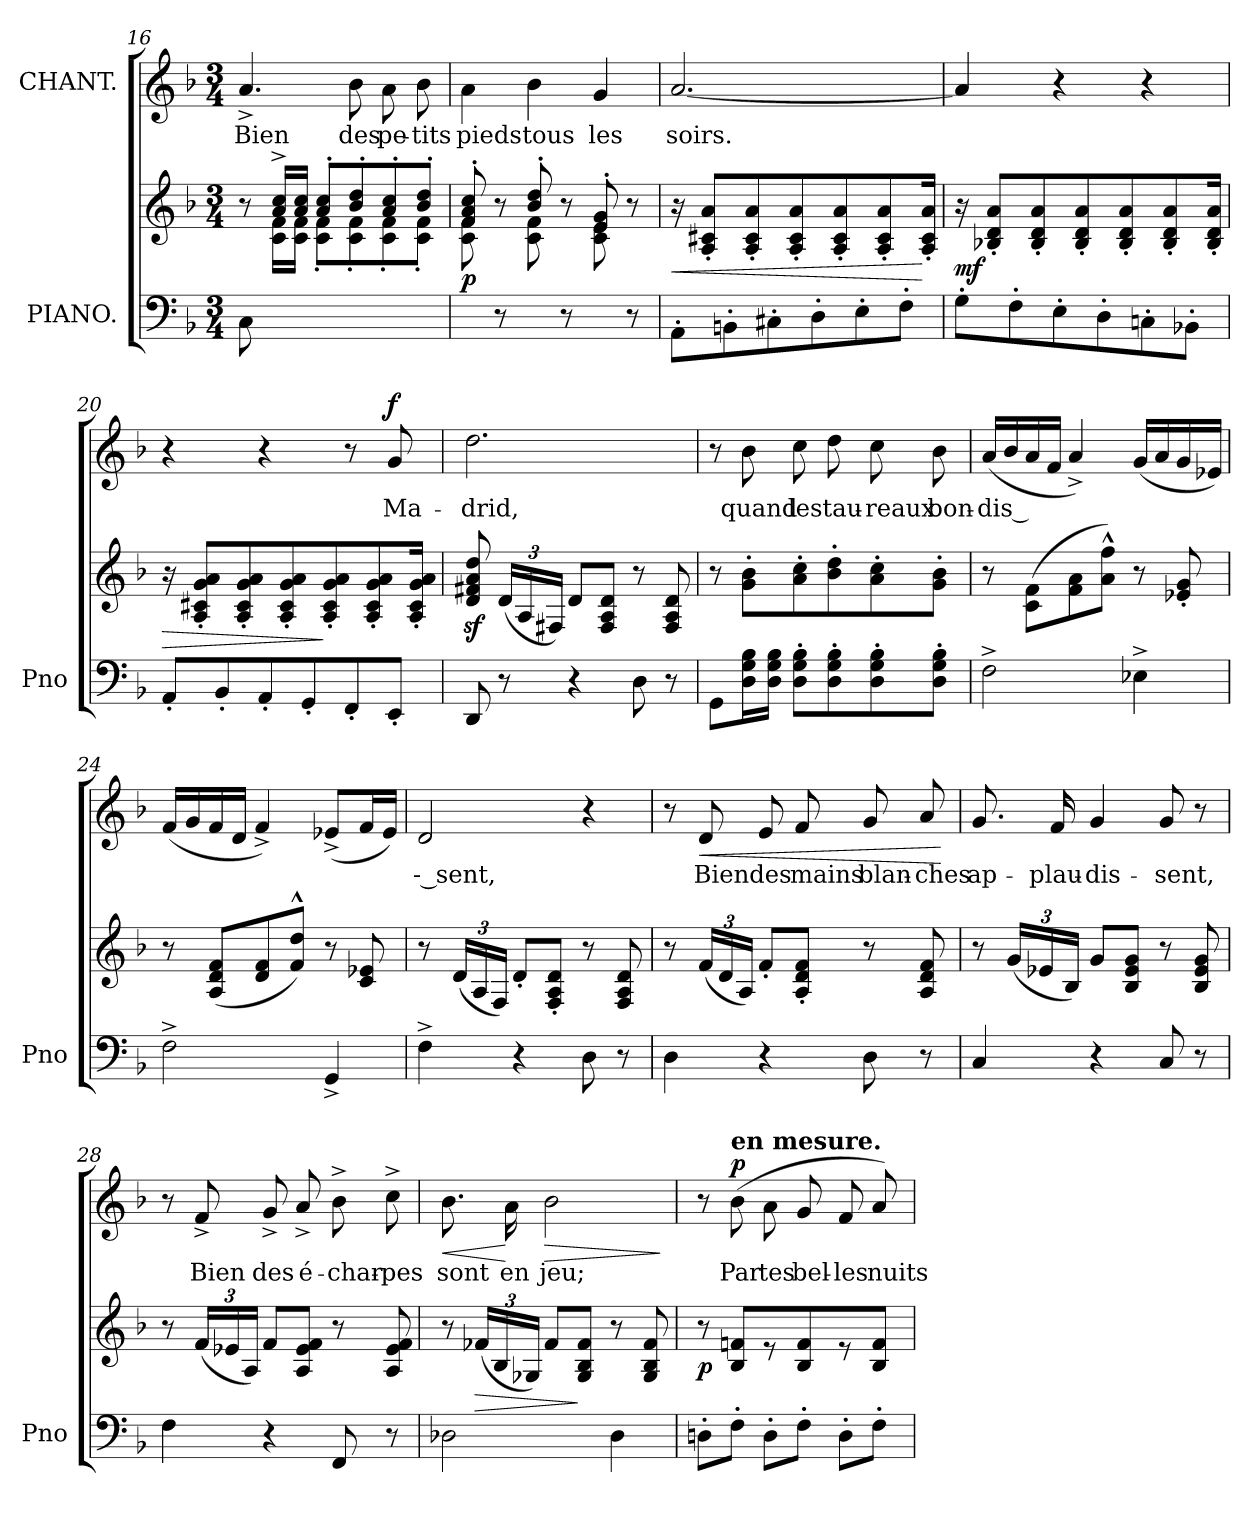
**kern	**kern	**dynam	**kern	**text	**dynam
*part2	*part2	*part2	*part1	*part1	*part1
*staff3	*staff2	*staff2/3	*staff1	*staff1	*staff1
*I"PIANO.	*	*	*I"CHANT.	*	*
*I'Pno	*	*	*	*	*
!!LO:LB:g=z
*clefF4	*clefG2	*	*clefG2	*	*
*k[b-]	*k[b-]	*	*k[b-]	*	*
*M3/4	*M3/4	*	*M3/4	*	*
=16	=16	=16	=16	=16	=16
*	*^	*	*	*	*
!	!	!	!	!	!LO:LY:b	!
8C\	8r	8ryy	.	4.a^>/	Bien	.
2ryy	16a/^> 16cc/^>LL	16c\ 16f\LL	.	.	.	.
.	16a/ 16cc/JJ	16c\ 16f\JJ	.	.	.	.
.	8a/'> 8cc/'>L	8c\'< 8f\'<L	.	.	.	.
!	!	!	!	!	!LO:LY:b	!
.	8b-/'> 8dd/'>	8c\'< 8f\'<	.	8b-\	des	.
!	!	!	!	!	!LO:LY:b	!
.	8a/'> 8cc/'>	8c\'< 8f\'<	.	8a\	pe-	.
!	!	!	!	!	!LO:LY:b	!
8ryy	8b-/'> 8dd/'>J	8c\'< 8f\'<J	.	8b-\	-tits	.
=17	=17	=17	=17	=17	=17	=17
!	!	!	!LO:DY:a=2	!	!LO:LY:b	!
8ryy	8f/'> 8a/'> 8cc/'>	8c\ 8f\	p	4a\	pieds	.
8r	8r	8ryy	.	.	.	.
!	!	!	!	!	!LO:LY:b	!
8ryy	8b-/'> 8dd/'>	8c\ 8f\	.	4b-\	tous	.
8r	8r	8ryy	.	.	.	.
!	!	!	!	!	!LO:LY:b	!
8ryy	8e/'> 8g/'>	8c\ 8e\	.	4g/	les	.
8r	8r	8ryy	.	.	.	.
=18	=18	=18	=18	=18	=18	=18
!	!	!	!LO:HP:b	!	!LO:LY:b	!
*	*v	*v	*	*	*	*
8AA'\L	16r	<	[2.a/	soirs.	.
.	8A/'> 8c#X/'> 8a/'>L	.	.	.	.
8BBn'\	.	.	.	.	.
.	8A/'> 8c#/'> 8a/'>	.	.	.	.
8C#X'\	.	.	.	.	.
.	8A/'> 8c#/'> 8a/'>	.	.	.	.
8D'\	.	.	.	.	.
.	8A/'> 8c#/'> 8a/'>	.	.	.	.
8E'\	.	.	.	.	.
.	8A/'> 8c#/'> 8a/'>	.	.	.	.
8F'\J	.	.	.	.	.
.	16A/'> 16c#/'> 16a/'>Jk	[	.	.	.
=19	=19	=19	=19	=19	=19
!	!	!LO:DY:a=2	!	!	!
8G'\L	16r	mf	4a/]	.	.
.	8B-X/'> 8d/'> 8a/'>L	.	.	.	.
8F'\	.	.	.	.	.
.	8B-/'> 8d/'> 8a/'>	.	.	.	.
8E'\	.	.	4r	.	.
.	8B-/'> 8d/'> 8a/'>	.	.	.	.
8D'\	.	.	.	.	.
.	8B-/'> 8d/'> 8a/'>	.	.	.	.
8Cn'\	.	.	4r	.	.
.	8B-/'> 8d/'> 8a/'>	.	.	.	.
8BB-X'\J	.	.	.	.	.
.	16B-/'> 16d/'> 16a/'>Jk	.	.	.	.
!!LO:LB:g=z
=20	=20	=20	=20	=20	=20
!	!	!LO:HP:b	!	!	!
8AA'/L	16r	>	4r	.	.
.	8A/'> 8c#X/'> 8g/'> 8a/'>L	.	.	.	.
8BB-'/	.	.	.	.	.
.	8A/'> 8c#/'> 8g/'> 8a/'>	.	.	.	.
8AA'/	.	.	4r	.	.
.	8A/'> 8c#/'> 8g/'> 8a/'>	.	.	.	.
8GG'/	.	.	.	.	.
.	8A/'> 8c#/'> 8g/'> 8a/'>	]	.	.	.
8FF'/	.	.	8r	.	.
.	8A/'> 8c#/'> 8g/'> 8a/'>	.	.	.	.
!	!	!	!	!LO:LY:b	!LO:DY:a
8EE'/J	.	.	8g/	Ma-	f
.	16A/'> 16c#/'> 16g/'> 16a/'>Jk	.	.	.	.
=21	=21	=21	=21	=21	=21
!	!	!	!	!LO:LY:b	!
8DD/	8d/z< 8f#X/z< 8a/z< 8dd/z<	.	2.dd\	-drid,	.
*	*Xbrackettup	*	*	*	*
8r	(24d/LL	.	.	.	.
.	24A/	.	.	.	.
.	24F#X/JJ)	.	.	.	.
4r	8d/L	.	.	.	.
.	8F#/ 8A/ 8d/J	.	.	.	.
8D\	8r	.	.	.	.
8r	8F#/ 8A/ 8d/	.	.	.	.
=22	=22	=22	=22	=22	=22
8GG\L	8r	.	8r	.	.
!	!	!	!	!LO:LY:b	!
16D\ 16G\ 16B-\L	8g\' 8b-\'L	.	8b-\	quand	.
16D\ 16G\ 16B-\JJ	.	.	.	.	.
!	!	!	!	!LO:LY:b	!
8D\' 8G\' 8B-\'L	8a\' 8cc\'	.	8cc\	les	.
!	!	!	!	!LO:LY:b	!
8D\' 8G\' 8B-\'	8b-\' 8dd\'	.	8dd\	tau-	.
!	!	!	!	!LO:LY:b	!
8D\' 8G\' 8B-\'	8a\' 8cc\'	.	8cc\	-reaux	.
!	!	!	!	!LO:LY:b	!
8D\' 8G\' 8B-\'J	8g\' 8b-\'J	.	8b-\	bon-	.
!!LO:PB:g=z
=23	=23	=23	=23	=23	=23
!	!	!	!	!LO:LY:b	!
2F^\	8r	.	(16a/LL	-dis --	.
.	.	.	16b-/	.	.
.	(8c\ 8f\L	.	16a/	.	.
.	.	.	16f/JJ	.	.
.	8f\ 8a\	.	4a^>/)	.	.
.	8a\^^ 8ff\^^J)	.	.	.	.
4E-X^\	8r	.	(16g/LL	.	.
.	.	.	16a/	.	.
.	8e-X/' 8g/'	.	16g/	.	.
.	.	.	16e-X/JJ)	.	.
!!LO:LB:g=z
=24	=24	=24	=24	=24	=24
2F^\	8r	.	(16f/LL	.	.
.	.	.	16g/	.	.
.	(8A/ 8d/ 8f/L	.	16f/	.	.
.	.	.	16d/JJ	.	.
.	8d/ 8f/	.	4f^>/)	.	.
.	8f/^^ 8dd/^^J)	.	.	.	.
4GG^>/	8r	.	(8e-X^>/L	.	.
.	8c/ 8e-X/	.	16f/L	.	.
.	.	.	16e-/JJ)	.	.
=25	=25	=25	=25	=25	=25
!	!	!	!	!LO:LY:b	!
4F^\	8r	.	2d/	-- sent,	.
.	(24d/LL	.	.	.	.
.	24A/	.	.	.	.
.	24F/JJ)	.	.	.	.
4r	8d'/L	.	.	.	.
.	8F/' 8A/' 8d/'J	.	.	.	.
8D\	8r	.	4r	.	.
8r	8F/ 8A/ 8d/	.	.	.	.
=26	=26	=26	=26	=26	=26
4D\	8r	.	8r	.	.
!	!	!	!	!LO:LY:b	!LO:HP:b
.	(24f/LL	.	8d/	Bien	<
.	24d/	.	.	.	.
.	24A/JJ)	.	.	.	.
!	!	!	!	!LO:LY:b	!
4r	8f'/L	.	8e/	des	.
!	!	!	!	!LO:LY:b	!
.	8A/' 8d/' 8f/'J	.	8f/	mains	.
!	!	!	!	!LO:LY:b	!
8D\	8r	.	8g/	blan-	.
!	!	!	!	!LO:LY:b	!
8r	8A/ 8d/ 8f/	.	8a/	-ches	.
.	.	.	.	.	[
!!LO:LB:g=z
=27	=27	=27	=27	=27	=27
!	!	!	!	!LO:LY:b	!
4C/	8r	.	8.g/	ap-	.
.	(24g/LL	.	.	.	.
.	24e-X/	.	.	.	.
!	!	!	!	!LO:LY:b	!
.	.	.	16f/	-plau-	.
.	24B-/JJ)	.	.	.	.
!	!	!	!	!LO:LY:b	!
4r	8g/L	.	4g/	-dis-	.
.	8B-/ 8e-/ 8g/J	.	.	.	.
!	!	!	!	!LO:LY:b	!
8C/	8r	.	8g/	-sent,	.
8r	8B-/ 8e-/ 8g/	.	8r	.	.
!!LO:PB:g=z
=28	=28	=28	=28	=28	=28
4F\	8r	.	8r	.	.
!	!	!	!	!LO:LY:b	!
.	(24f/LL	.	8f^>/	Bien	.
.	24e-X/	.	.	.	.
.	24A/JJ)	.	.	.	.
!	!	!	!	!LO:LY:b	!
4r	8f/L	.	8g^>/	des	.
!	!	!	!	!LO:LY:b	!
.	8A/ 8e-/ 8f/J	.	8a^>/	é-	.
!	!	!	!	!LO:LY:b	!
8FF/	8r	.	8b-^\	-char-	.
!	!	!	!	!LO:LY:b	!
8r	8A/ 8e-/ 8f/	.	8cc^\	-pes	.
=29	=29	=29	=29	=29	=29
!	!	!	!	!LO:LY:b	!LO:HP:b
2D-X\	8r	.	8.b-\	sont	<
!	!	!LO:HP:b	!	!	!
.	(24f-X/LL	>	.	.	.
.	24B-/	.	.	.	.
!	!	!	!	!LO:LY:b	!
.	.	.	16a\	en	[
.	24G-X/JJ)	.	.	.	.
!	!	!	!	!LO:LY:b	!LO:HP:b
.	8f-/L	.	2b-\	-jeu;	>
.	8G-/ 8B-/ 8f-/J	]	.	.	.
4D-\	8r	.	.	.	.
.	8G-/ 8B-/ 8f-/	.	.	.	.
.	.	.	.	.	]
=30	=30	=30	=30	=30	=30
!	!	!LO:DY:b	!	!	!
8Dn'\L	8r	p	8r	.	.
!	!	!	!LO:TX:a:B:t=en mesure.	!	!
!	!	!	!	!LO:LY:b	!LO:DY:a
8F'\J	8B-/ 8fn/L	.	(8b-\	Par	p
!	!	!	!	!LO:LY:b	!
8D'\L	8r	.	8a\	tes	.
!	!	!	!	!LO:LY:b	!
8F'\J	8B-/ 8f/	.	8g/	bel-	.
!	!	!	!	!LO:LY:b	!
8D'\L	8r	.	8f/	-les	.
!	!	!	!	!LO:LY:b	!
8F'\J	8B-/ 8f/J	.	8a/)	nuits	.
=	=	=	=	=	=
*-	*-	*-	*-	*-	*-
